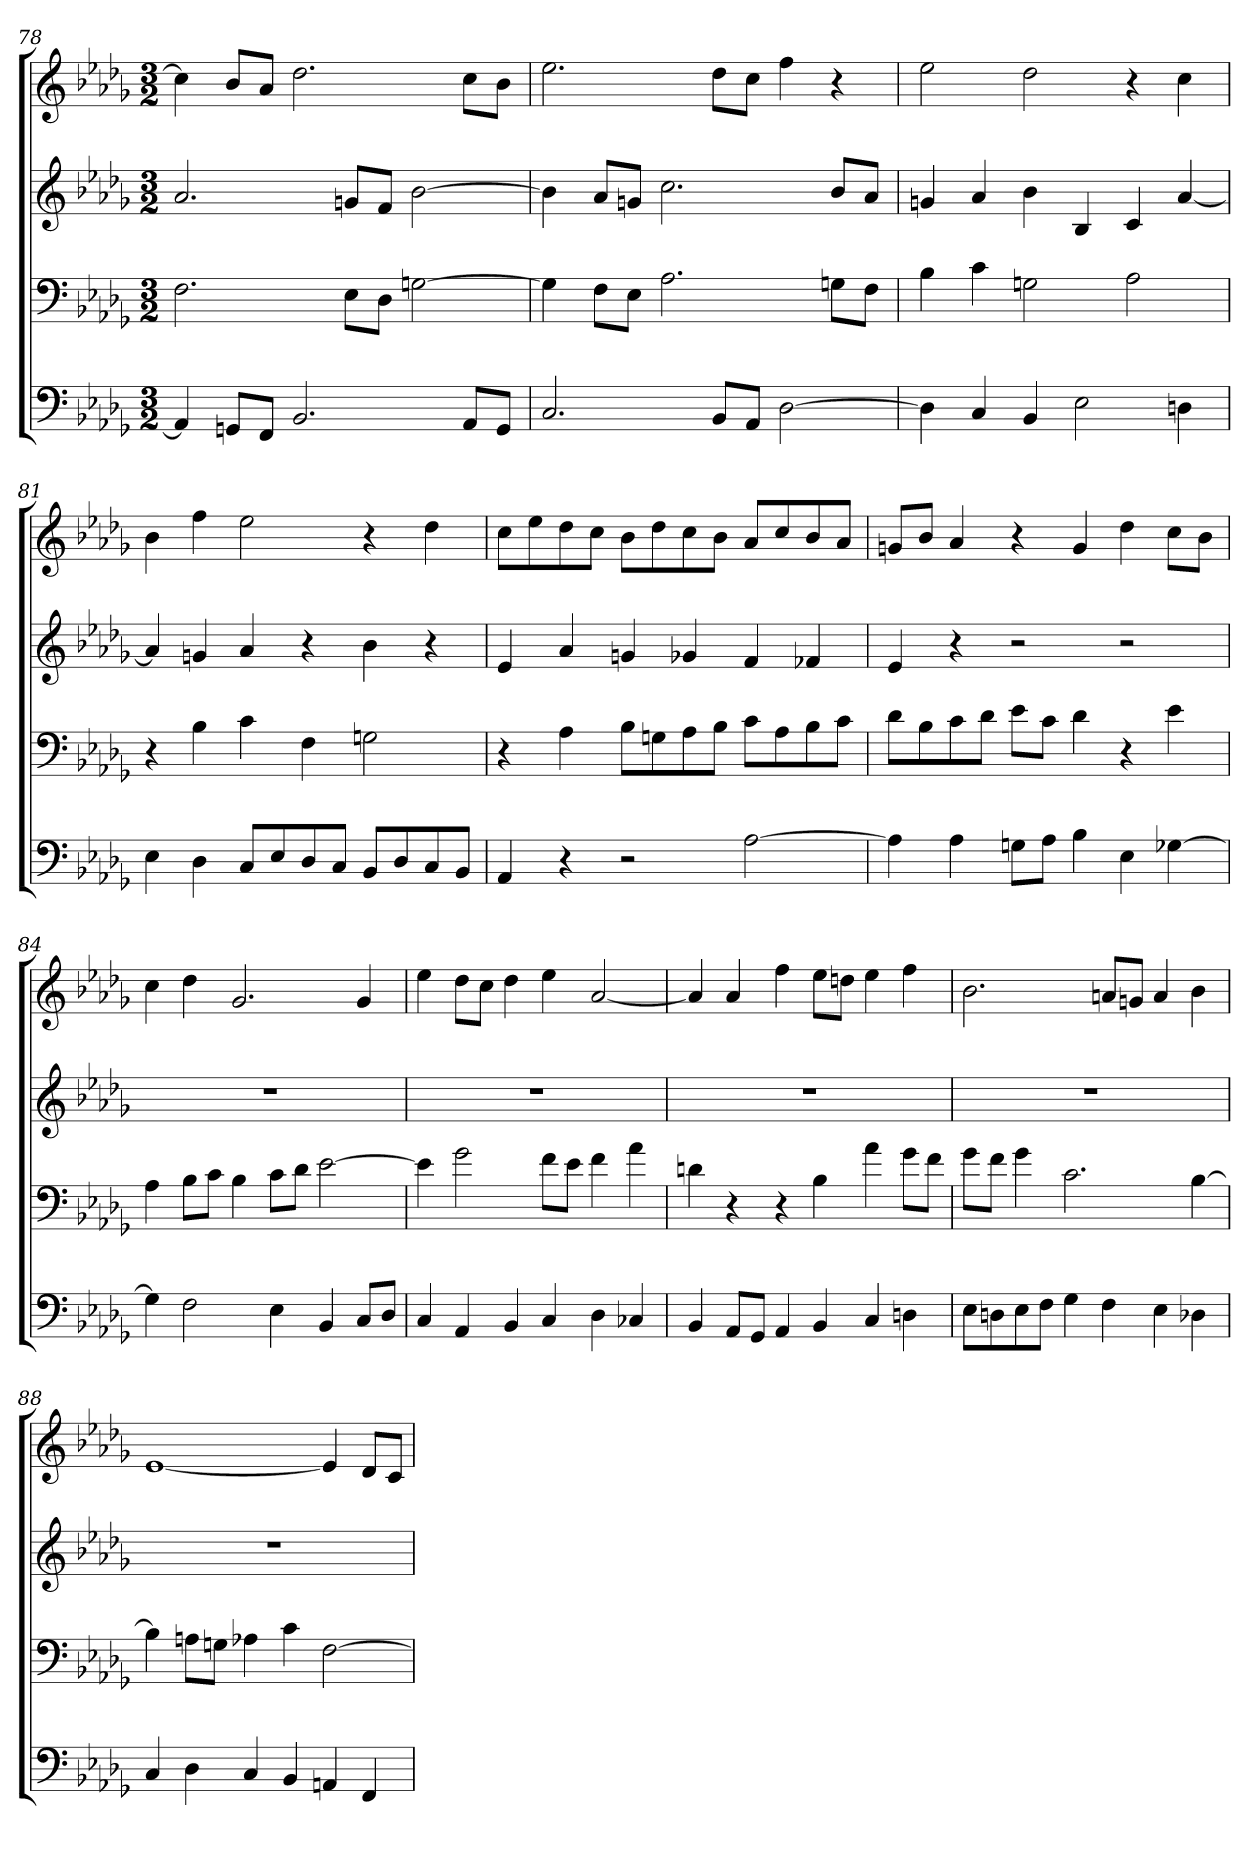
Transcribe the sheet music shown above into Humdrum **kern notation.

**kern	**kern	**kern	**kern
*part4	*part3	*part2	*part1
*staff4	*staff3	*staff2	*staff1
*clefF4	*clefF4	*clefG2	*clefG2
*k[b-e-a-d-g-]	*k[b-e-a-d-g-]	*k[b-e-a-d-g-]	*k[b-e-a-d-g-]
*b-:	*b-:	*b-:	*b-:
*M3/2	*M3/2	*M3/2	*M3/2
=78	=78	=78	=78
4AA-]	2.F	2.a-	4cc]
8GGn/L	.	.	8b-/L
8FF/J	.	.	8a-/J
2.BB-	.	.	2.dd-
.	8E-\L	8gn/L	.
.	8D-\J	8f/J	.
.	[2Gn	[2b-	.
8AA-/L	.	.	8cc\L
8GG/J	.	.	8b-\J
=79	=79	=79	=79
2.C	4G]	4b-]	2.ee-
.	8F\L	8a-/L	.
.	8E-\J	8gn/J	.
.	2.A-	2.cc	.
8BB-/L	.	.	8dd-\L
8AA-/J	.	.	8cc\J
[2D-	.	.	4ff
.	8Gn\L	8b-/L	4r
.	8F\J	8a-/J	.
=80	=80	=80	=80
4D-]	4B-	4gn	2ee-
4C	4c	4a-	.
4BB-	2Gn	4b-	2dd-
2E-	.	4B-	.
.	2A-	4c	4r
4Dn	.	[4a-	4cc
=81	=81	=81	=81
4E-	4r	4a-]	4b-
4D-	4B-	4gn	4ff
8C/L	4c	4a-	2ee-
8E-/	.	.	.
8D-/	4F	4r	.
8C/J	.	.	.
8BB-/L	2Gn	4b-	4r
8D-/	.	.	.
8C/	.	4r	4dd-
8BB-/J	.	.	.
=82	=82	=82	=82
4AA-	4r	4e-	8cc\L
.	.	.	8ee-\
4r	4A-	4a-	8dd-\
.	.	.	8cc\J
2r	8B-\L	4gn	8b-\L
.	8Gn\	.	8dd-\
.	8A-\	4g-X	8cc\
.	8B-\J	.	8b-\J
[2A-	8c\L	4f	8a-/L
.	8A-\	.	8cc/
.	8B-\	4f-X	8b-/
.	8c\J	.	8a-/J
=83	=83	=83	=83
4A-]	8d-\L	4e-	8gn/L
.	8B-\	.	8b-/J
4A-	8c\	4r	4a-
.	8d-\J	.	.
8Gn\L	8e-\L	2r	4r
8A-\J	8c\J	.	.
4B-	4d-	.	4g
4E-	4r	2r	4dd-
[4G-X	4e-	.	8cc\L
.	.	.	8b-\J
=84	=84	=84	=84
4G-]	4A-	1.r	4cc
2F	8B-\L	.	4dd-
.	8c\J	.	.
.	4B-	.	2.g-
4E-	8c\L	.	.
.	8d-\J	.	.
4BB-	[2e-	.	.
8C/L	.	.	4g-
8D-/J	.	.	.
=85	=85	=85	=85
4C	4e-]	1.r	4ee-
4AA-	2g-	.	8dd-\L
.	.	.	8cc\J
4BB-	.	.	4dd-
4C	8f\L	.	4ee-
.	8e-\J	.	.
4D-	4f	.	[2a-
4C-X	4a-	.	.
=86	=86	=86	=86
4BB-	4dn	1.r	4a-]
8AA-/L	4r	.	4a-
8GG-/J	.	.	.
4AA-	4r	.	4ff
4BB-	4B-	.	8ee-\L
.	.	.	8ddn\J
4C	4a-	.	4ee-
4Dn	8g-\L	.	4ff
.	8f\J	.	.
=87	=87	=87	=87
8E-\L	8g-\L	1.r	2.b-
8Dn\	8f\J	.	.
8E-\	4g-	.	.
8F\J	.	.	.
4G-	2.c	.	.
4F	.	.	8an/L
.	.	.	8gn/J
4E-	.	.	4a
4D-X	[4B-	.	4b-
=88	=88	=88	=88
4C	4B-]	1.r	[1e-
4D-	8An\L	.	.
.	8Gn\J	.	.
4C	4A-X	.	.
4BB-	4c	.	.
4AAn	[2F	.	4e-]
4FF	.	.	8d-/L
.	.	.	8c/J
=	=	=	=
*-	*-	*-	*-
